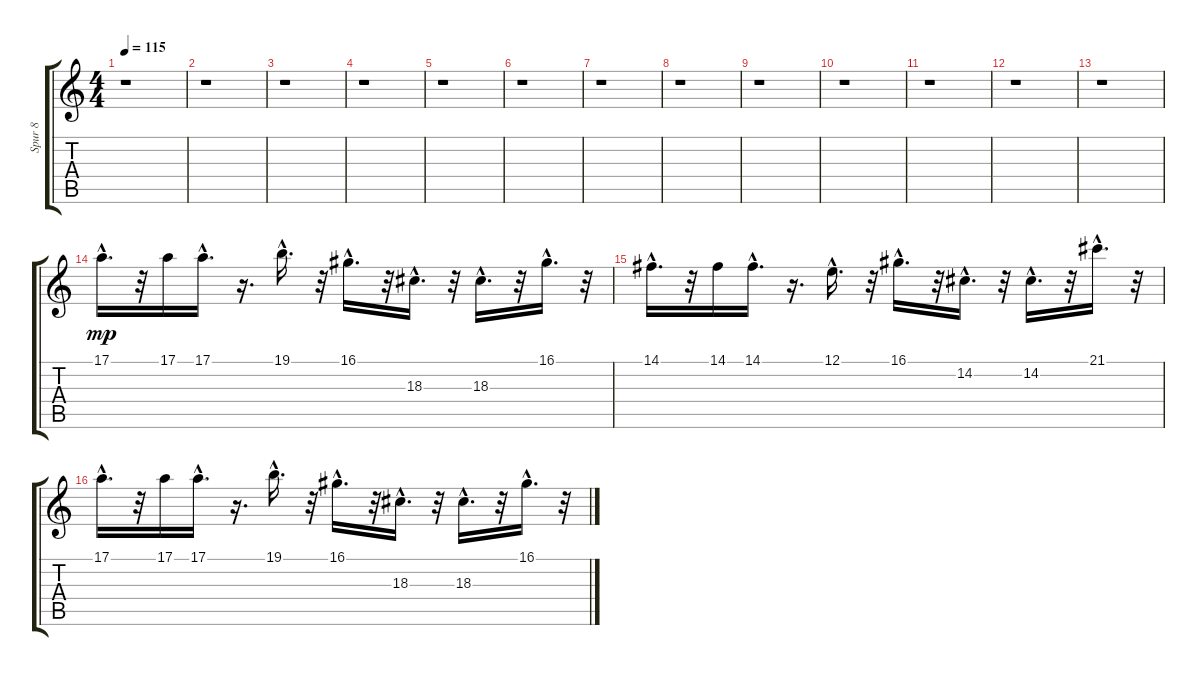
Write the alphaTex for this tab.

\track ("Spur 8" "Spur 8") {instrument acousticgrandpiano}
\staff {score tabs}
\tuning (E4 B3 G3 D3 A2 E2) {hide}
\ts (4 4)
\tempo 115
\clef g2
\ks c
r.1{dy mp} |
r.1 |
r.1 |
r.1 |
r.1 |
r.1 |
r.1 |
r.1 |
r.1 |
r.1 |
r.1 |
r.1 |
r.1 |
17.1{hac}.16{d} r.32 17.1.16 17.1{hac}.16{d} r.16{d} 19.1{hac}.16{d} r.32 16.1{hac}.16{d} r.32 18.3{hac}.16{d} r.32 18.3{hac}.16{d} r.32 16.1{hac}.16{d} r.32 |
14.1{hac}.16{d} r.32 14.1.16 14.1{hac}.16{d} r.16{d} 12.1{hac}.16{d} r.32 16.1{hac}.16{d} r.32 14.2{hac}.16{d} r.32 14.2{hac}.16{d} r.32 21.1{hac}.16{d} r.32 |
17.1{hac}.16{d} r.32 17.1.16 17.1{hac}.16{d} r.16{d} 19.1{hac}.16{d} r.32 16.1{hac}.16{d} r.32 18.3{hac}.16{d} r.32 18.3{hac}.16{d} r.32 16.1{hac}.16{d} r.32
